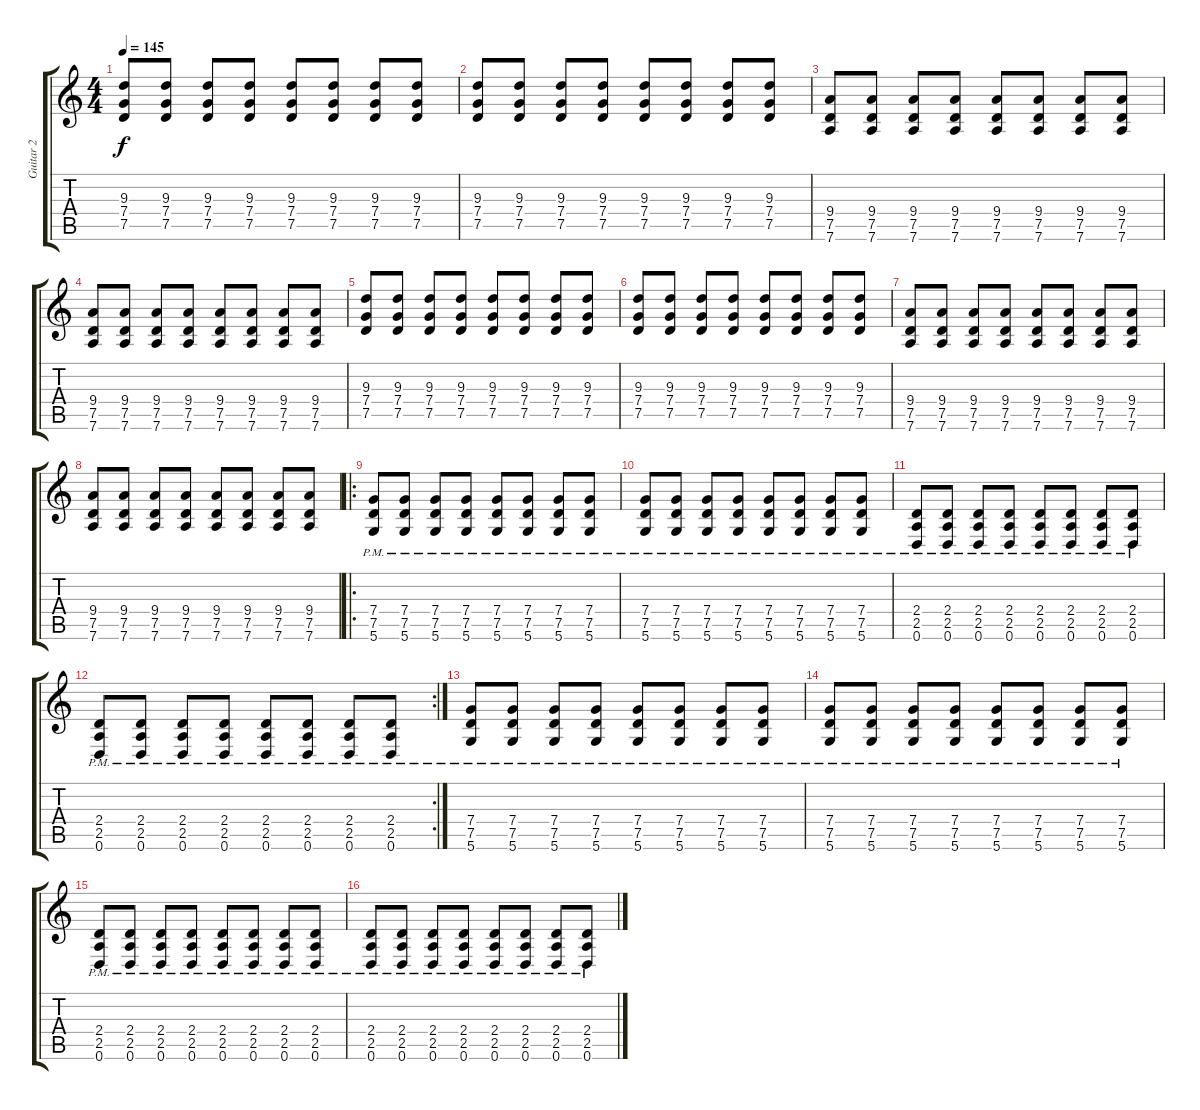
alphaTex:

\track ("Guitar 2" "Guitar 2") {instrument distortionguitar}
\staff {score tabs}
\tuning (D4 A3 F3 C3 G2 D2) {hide}
\ts (4 4)
\tempo 145
\clef g2
\ks c
(9.3 7.4 7.5).8{dy f} (9.3 7.4 7.5).8 (9.3 7.4 7.5).8 (9.3 7.4 7.5).8 (9.3 7.4 7.5).8 (9.3 7.4 7.5).8 (9.3 7.4 7.5).8 (9.3 7.4 7.5).8 |
(9.3 7.4 7.5).8 (9.3 7.4 7.5).8 (9.3 7.4 7.5).8 (9.3 7.4 7.5).8 (9.3 7.4 7.5).8 (9.3 7.4 7.5).8 (9.3 7.4 7.5).8 (9.3 7.4 7.5).8 |
(9.4 7.5 7.6).8 (9.4 7.5 7.6).8 (9.4 7.5 7.6).8 (9.4 7.5 7.6).8 (9.4 7.5 7.6).8 (9.4 7.5 7.6).8 (9.4 7.5 7.6).8 (9.4 7.5 7.6).8 |
(9.4 7.5 7.6).8 (9.4 7.5 7.6).8 (9.4 7.5 7.6).8 (9.4 7.5 7.6).8 (9.4 7.5 7.6).8 (9.4 7.5 7.6).8 (9.4 7.5 7.6).8 (9.4 7.5 7.6).8 |
(9.3 7.4 7.5).8 (9.3 7.4 7.5).8 (9.3 7.4 7.5).8 (9.3 7.4 7.5).8 (9.3 7.4 7.5).8 (9.3 7.4 7.5).8 (9.3 7.4 7.5).8 (9.3 7.4 7.5).8 |
(9.3 7.4 7.5).8 (9.3 7.4 7.5).8 (9.3 7.4 7.5).8 (9.3 7.4 7.5).8 (9.3 7.4 7.5).8 (9.3 7.4 7.5).8 (9.3 7.4 7.5).8 (9.3 7.4 7.5).8 |
(9.4 7.5 7.6).8 (9.4 7.5 7.6).8 (9.4 7.5 7.6).8 (9.4 7.5 7.6).8 (9.4 7.5 7.6).8 (9.4 7.5 7.6).8 (9.4 7.5 7.6).8 (9.4 7.5 7.6).8 |
(9.4 7.5 7.6).8 (9.4 7.5 7.6).8 (9.4 7.5 7.6).8 (9.4 7.5 7.6).8 (9.4 7.5 7.6).8 (9.4 7.5 7.6).8 (9.4 7.5 7.6).8 (9.4 7.5 7.6).8 |
\ro
(7.4{pm} 7.5{pm} 5.6{pm}).8 (7.4{pm} 7.5{pm} 5.6{pm}).8 (7.4{pm} 7.5{pm} 5.6{pm}).8 (7.4{pm} 7.5{pm} 5.6{pm}).8 (7.4{pm} 7.5{pm} 5.6{pm}).8 (7.4{pm} 7.5{pm} 5.6{pm}).8 (7.4{pm} 7.5{pm} 5.6{pm}).8 (7.4{pm} 7.5{pm} 5.6{pm}).8 |
(7.4{pm} 7.5{pm} 5.6{pm}).8 (7.4{pm} 7.5{pm} 5.6{pm}).8 (7.4{pm} 7.5{pm} 5.6{pm}).8 (7.4{pm} 7.5{pm} 5.6{pm}).8 (7.4{pm} 7.5{pm} 5.6{pm}).8 (7.4{pm} 7.5{pm} 5.6{pm}).8 (7.4{pm} 7.5{pm} 5.6{pm}).8 (7.4{pm} 7.5{pm} 5.6{pm}).8 |
(2.4{pm} 2.5{pm} 0.6{pm}).8 (2.4{pm} 2.5{pm} 0.6{pm}).8 (2.4{pm} 2.5{pm} 0.6{pm}).8 (2.4{pm} 2.5{pm} 0.6{pm}).8 (2.4{pm} 2.5{pm} 0.6{pm}).8 (2.4{pm} 2.5{pm} 0.6{pm}).8 (2.4{pm} 2.5{pm} 0.6{pm}).8 (2.4{pm} 2.5{pm} 0.6{pm}).8 |
\rc 2
(2.4{pm} 2.5{pm} 0.6{pm}).8 (2.4{pm} 2.5{pm} 0.6{pm}).8 (2.4{pm} 2.5{pm} 0.6{pm}).8 (2.4{pm} 2.5{pm} 0.6{pm}).8 (2.4{pm} 2.5{pm} 0.6{pm}).8 (2.4{pm} 2.5{pm} 0.6{pm}).8 (2.4{pm} 2.5{pm} 0.6{pm}).8 (2.4{pm} 2.5{pm} 0.6{pm}).8 |
(7.4{pm} 7.5{pm} 5.6{pm}).8 (7.4{pm} 7.5{pm} 5.6{pm}).8 (7.4{pm} 7.5{pm} 5.6{pm}).8 (7.4{pm} 7.5{pm} 5.6{pm}).8 (7.4{pm} 7.5{pm} 5.6{pm}).8 (7.4{pm} 7.5{pm} 5.6{pm}).8 (7.4{pm} 7.5{pm} 5.6{pm}).8 (7.4{pm} 7.5{pm} 5.6{pm}).8 |
(7.4{pm} 7.5{pm} 5.6{pm}).8 (7.4{pm} 7.5{pm} 5.6{pm}).8 (7.4{pm} 7.5{pm} 5.6{pm}).8 (7.4{pm} 7.5{pm} 5.6{pm}).8 (7.4{pm} 7.5{pm} 5.6{pm}).8 (7.4{pm} 7.5{pm} 5.6{pm}).8 (7.4{pm} 7.5{pm} 5.6{pm}).8 (7.4{pm} 7.5{pm} 5.6{pm}).8 |
(2.4{pm} 2.5{pm} 0.6{pm}).8 (2.4{pm} 2.5{pm} 0.6{pm}).8 (2.4{pm} 2.5{pm} 0.6{pm}).8 (2.4{pm} 2.5{pm} 0.6{pm}).8 (2.4{pm} 2.5{pm} 0.6{pm}).8 (2.4{pm} 2.5{pm} 0.6{pm}).8 (2.4{pm} 2.5{pm} 0.6{pm}).8 (2.4{pm} 2.5{pm} 0.6{pm}).8 |
(2.4{pm} 2.5{pm} 0.6{pm}).8 (2.4{pm} 2.5{pm} 0.6{pm}).8 (2.4{pm} 2.5{pm} 0.6{pm}).8 (2.4{pm} 2.5{pm} 0.6{pm}).8 (2.4{pm} 2.5{pm} 0.6{pm}).8 (2.4{pm} 2.5{pm} 0.6{pm}).8 (2.4{pm} 2.5{pm} 0.6{pm}).8 (2.4{pm} 2.5{pm} 0.6{pm}).8
